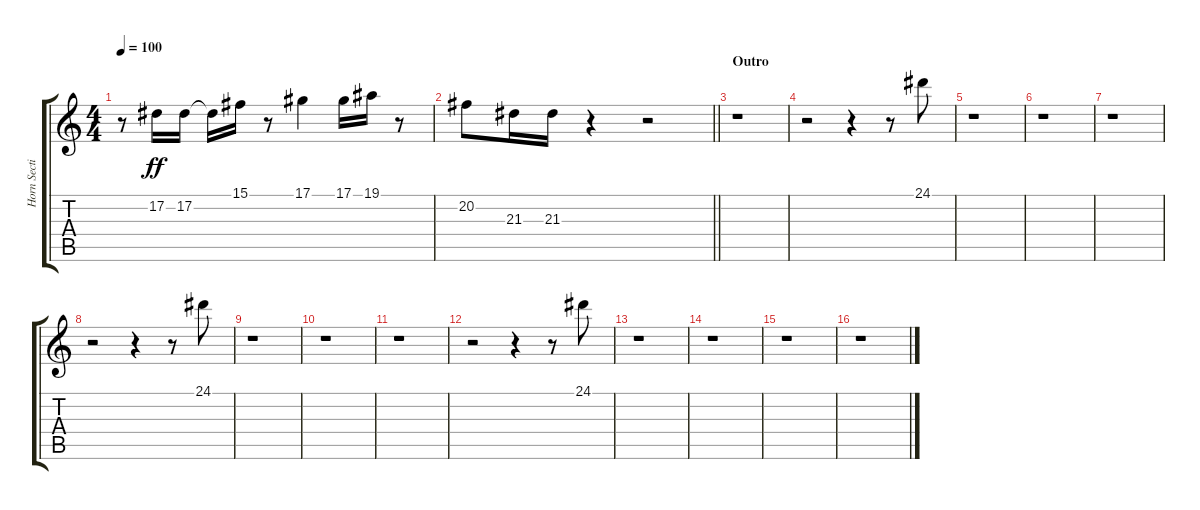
\track ("Horn Section" "Horn Secti") {instrument brasssection}
\staff {score tabs}
\tuning (Eb4 Bb3 Gb3 Db3 Ab2 Eb2) {hide}
\ts (4 4)
\tempo 100
\clef g2
\ks c
r.8{dy ff} 17.2.16 17.2.16 17.2{t}.16 15.1.16 r.8 17.1.4 17.1.16 19.1.16 r.8 |
\barLineRight lightlight
20.2.8 21.3.16 21.3.16 r.4 r.2 |
\section ("" "Outro")
r.1 |
r.2 r.4 r.8 24.1.8 |
r.1 |
r.1 |
r.1 |
r.2 r.4 r.8 24.1.8 |
r.1 |
r.1 |
r.1 |
r.2 r.4 r.8 24.1.8 |
r.1 |
r.1 |
r.1 |
r.1
